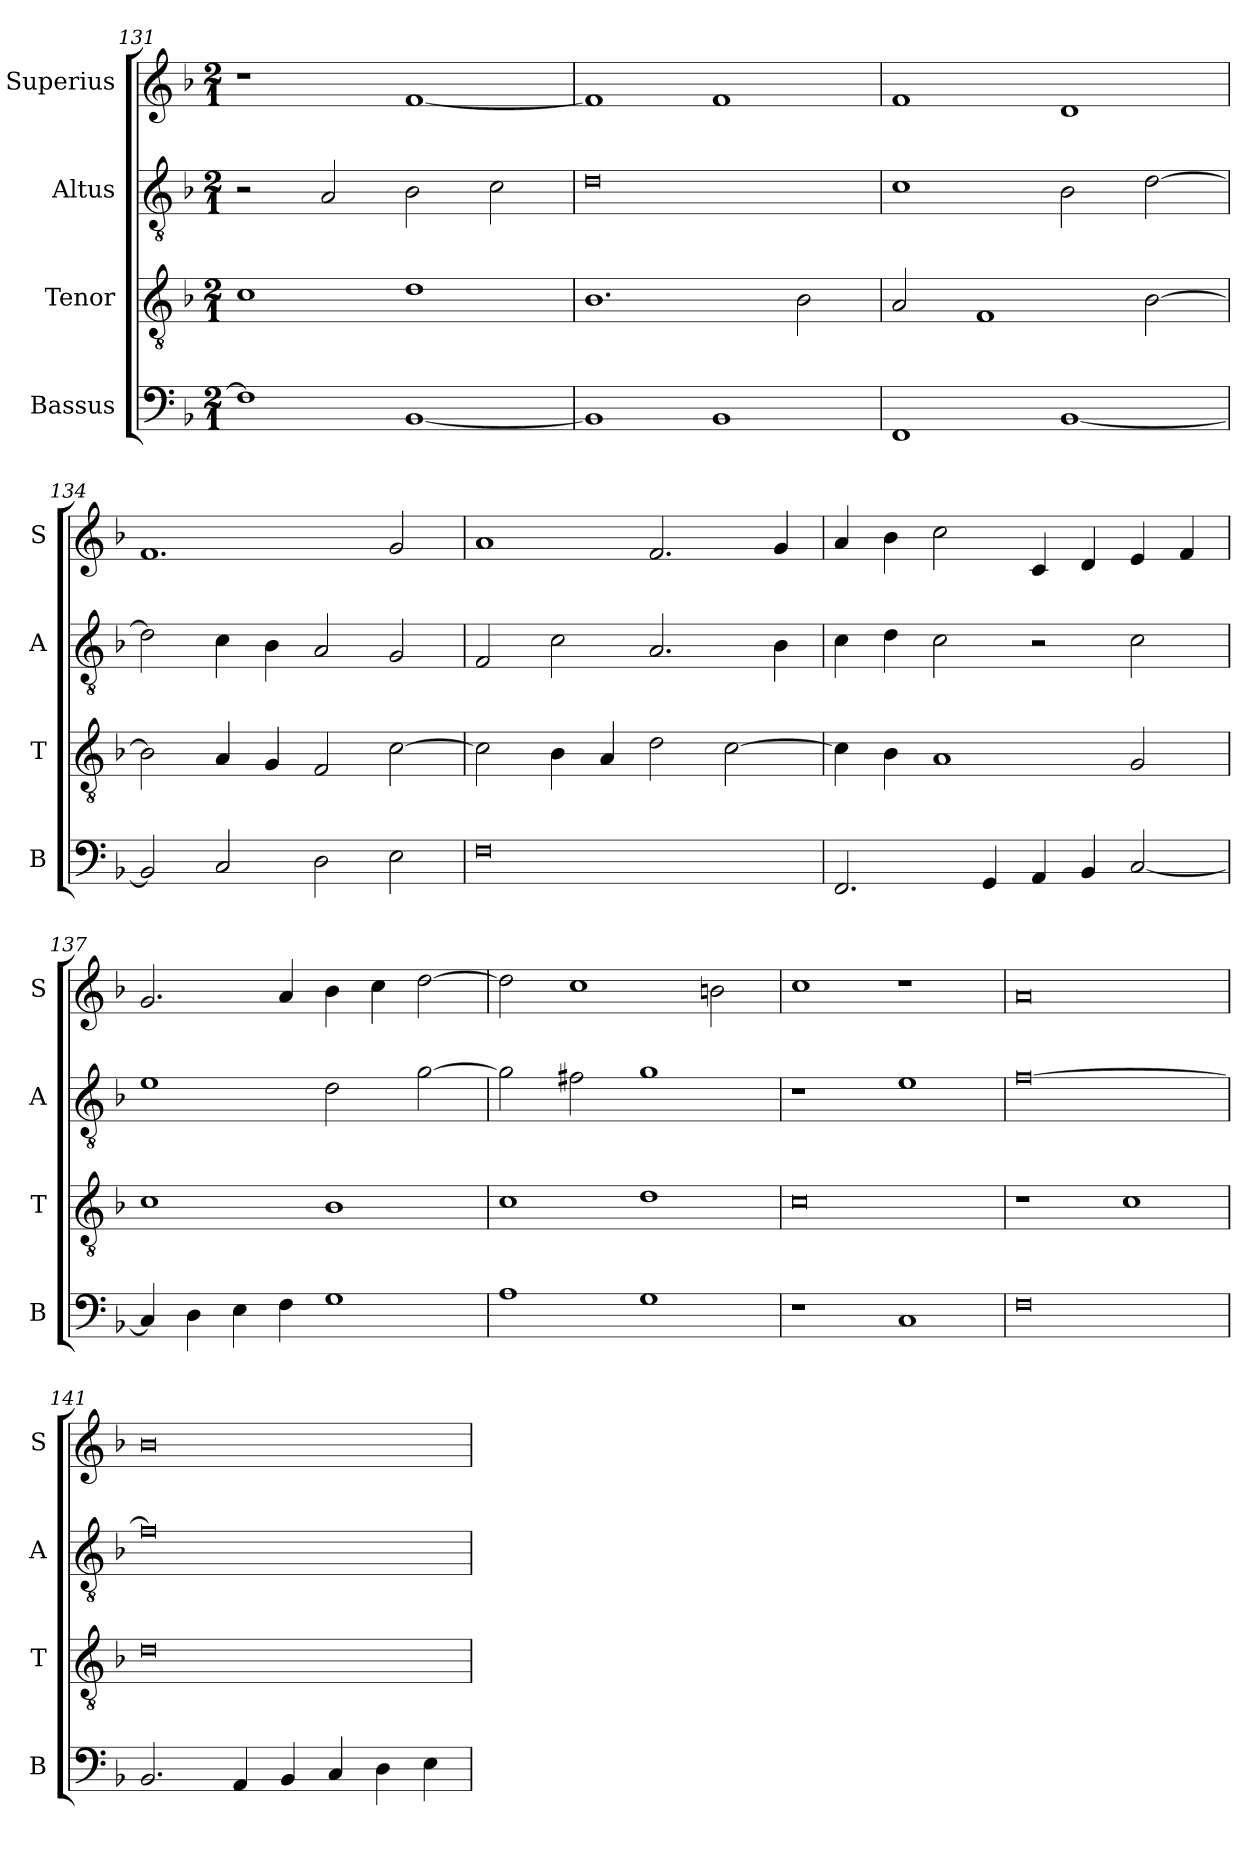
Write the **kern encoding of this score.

**kern	**kern	**kern	**kern
*part4	*part3	*part2	*part1
*staff4	*staff3	*staff2	*staff1
*I"Bassus	*I"Tenor	*I"Altus	*I"Superius
*I'B	*I'T	*I'A	*I'S
*clefF4	*clefGv2	*clefGv2	*clefG2
*k[b-]	*k[b-]	*k[b-]	*k[b-]
*F:	*F:	*F:	*F:
*M2/1	*M2/1	*M2/1	*M2/1
=131	=131	=131	=131
1F]	1c	2r	1r
.	.	2A	.
[1BB-	1d	2B-	[1f
.	.	2c	.
=132	=132	=132	=132
1BB-]	1.B-	0d	1f]
1BB-	.	.	1f
.	2B-	.	.
=133	=133	=133	=133
1FF	2A	1c	1f
.	1F	.	.
[1BB-	.	2B-	1d
.	[2B-	[2d	.
=134	=134	=134	=134
2BB-]	2B-]	2d]	1.f
2C	4A	4c	.
.	4G	4B-	.
2D	2F	2A	.
2E	[2c	2G	2g
=135	=135	=135	=135
0F	2c]	2F	1a
.	4B-	2c	.
.	4A	.	.
.	2d	2.A	2.f
.	[2c	.	.
.	.	4B-	4g
=136	=136	=136	=136
2.FF	4c]	4c	4a
.	4B-	4d	4b-
.	1A	2c	2cc
4GG	.	.	.
4AA	.	2r	4c
4BB-	.	.	4d
[2C	2G	2c	4e
.	.	.	4f
=137	=137	=137	=137
4C]	1c	1e	2.g
4D	.	.	.
4E	.	.	.
4F	.	.	4a
1G	1B-	2d	4b-
.	.	.	4cc
.	.	[2g	[2dd
=138	=138	=138	=138
1A	1c	2g]	2dd]
.	.	2f#X	1cc
1G	1d	1g	.
.	.	.	2bn
=139	=139	=139	=139
1r	0c	1r	1cc
1C	.	1e	1r
=140	=140	=140	=140
0F	1r	[0f	0a
.	1c	.	.
=141	=141	=141	=141
2.BB-	0d	0f]	0b-
4AA	.	.	.
4BB-	.	.	.
4C	.	.	.
4D	.	.	.
4E	.	.	.
=	=	=	=
*-	*-	*-	*-
